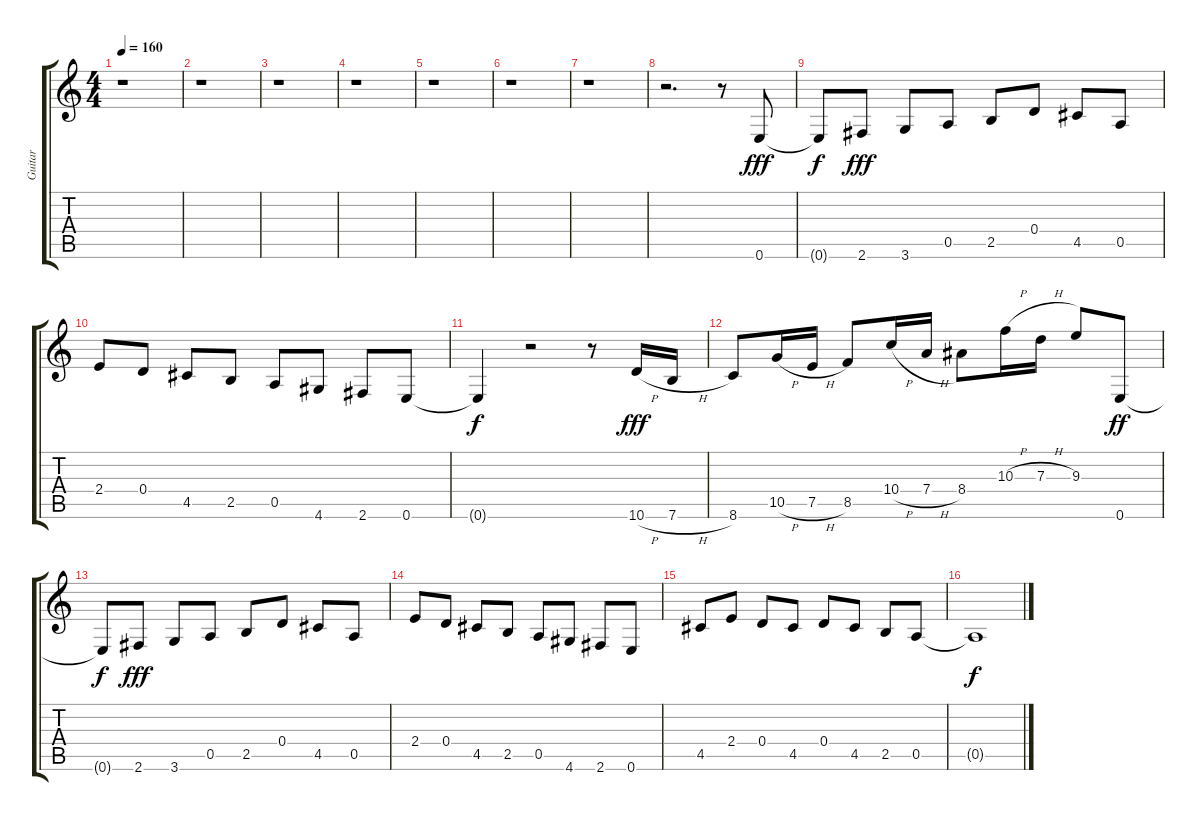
\track ("Guitar" "Guitar") {instrument distortionguitar}
\staff {score tabs}
\tuning (E4 B3 G3 D3 A2 E2) {hide}
\ts (4 4)
\tempo 160
\clef g2
\ks c
r.1{dy f} |
r.1 |
r.1 |
r.1 |
r.1 |
r.1 |
r.1 |
r.2{d} r.8 0.6.8{dy fff} |
0.6{t}.8{dy f} 2.6.8{dy fff} 3.6.8 0.5.8 2.5.8 0.4.8 4.5.8 0.5.8 |
2.4.8 0.4.8 4.5.8 2.5.8 0.5.8 4.6.8 2.6.8 0.6.8 |
0.6{t}.4{dy f} r.2 r.8 10.6{h}.16{dy fff} 7.6{h}.16 |
8.6.8 10.5{h}.16 7.5{h}.16 8.5.8 10.4{h}.16 7.4{h}.16 8.4.8 10.3{h}.16 7.3{h}.16 9.3.8 0.6.8{dy ff} |
0.6{t}.8{dy f} 2.6.8{dy fff} 3.6.8 0.5.8 2.5.8 0.4.8 4.5.8 0.5.8 |
2.4.8 0.4.8 4.5.8 2.5.8 0.5.8 4.6.8 2.6.8 0.6.8 |
4.5.8 2.4.8 0.4.8 4.5.8 0.4.8 4.5.8 2.5.8 0.5.8 |
0.5{t}.1{dy f}
